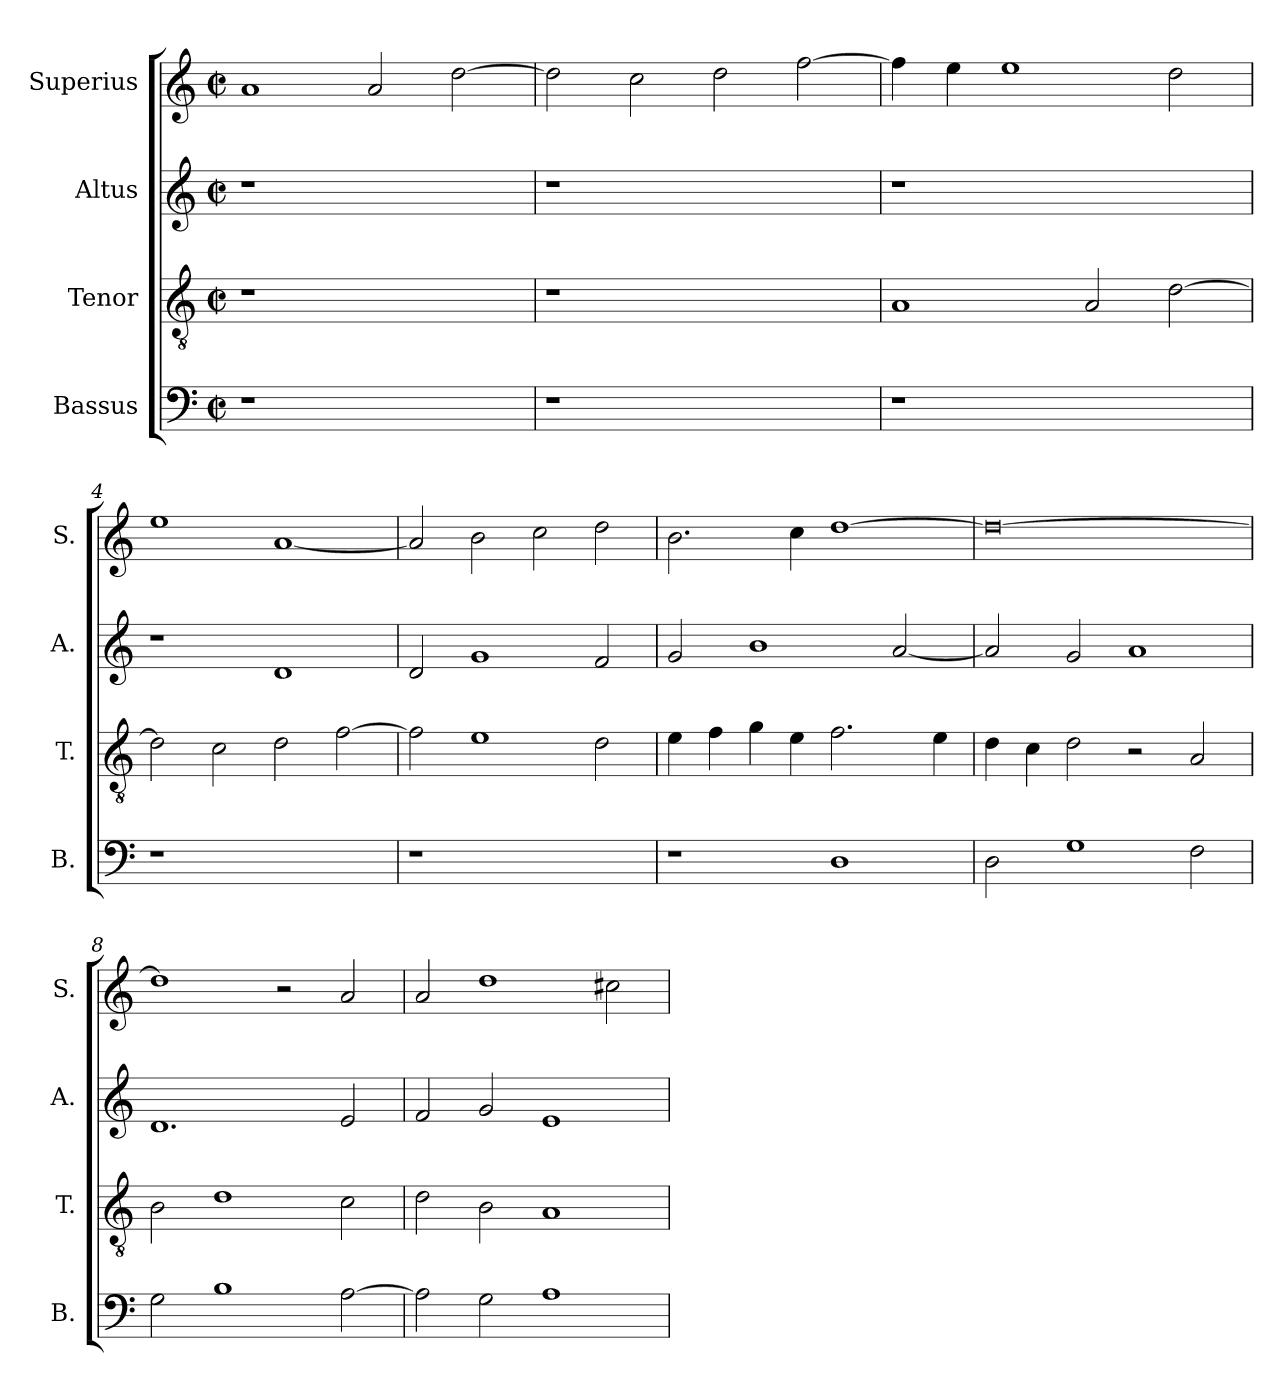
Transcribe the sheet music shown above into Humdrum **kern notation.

**kern	**kern	**kern	**kern
*part4	*part3	*part2	*part1
*staff4	*staff3	*staff2	*staff1
*I"Bassus	*I"Tenor	*I"Altus	*I"Superius
*I'B.	*I'T.	*I'A.	*I'S.
!!LO:PB:g=z
*clefF4	*clefGv2	*clefG2	*clefG2
*	*ITrd7c12	*	*
*k[]	*k[]	*k[]	*k[]
*C:	*C:	*C:	*C:
*M2/2	*M2/2	*M2/2	*M2/2
*met(c|)	*met(c|)	*met(c|)	*met(c|)
=1	=1	=1	=1
!LO:N:vis=1	!LO:N:vis=1	!LO:N:vis=1	!
1r	1r	1r	1ai
1ryy	1ryy	1ryy	2ai/
.	.	.	[>2ddi\
=2	=2	=2	=2
!LO:N:vis=1	!LO:N:vis=1	!LO:N:vis=1	!
1r	1r	1r	2ddi\]
.	.	.	2cci\
1ryy	1ryy	1ryy	2ddi\
.	.	.	[>2ffi\
=3	=3	=3	=3
!LO:N:vis=1	!	!LO:N:vis=1	!
1r	1AAi	1r	4ffi\]
.	.	.	4eei\
.	.	.	1eei
1ryy	2AAi/	1ryy	.
.	[>2Di\	.	2ddi\
=4	=4	=4	=4
!LO:N:vis=1	!	!	!
1r	2Di\]	1r	1eei
.	2Ci\	.	.
1ryy	2Di\	1di	[<1ai
.	[>2Fi\	.	.
!!LO:LB:g=z
=5	=5	=5	=5
!LO:N:vis=1	!	!	!
1r	2Fi\]	2di/	2ai/]
.	1Ei	1gi	2bi\
1ryy	.	.	2cci\
.	2Di\	2fi/	2ddi\
=6	=6	=6	=6
1r	4Ei\	2gi/	2.bi\
.	4Fi\	.	.
.	4Gi\	1bi	.
.	4Ei\	.	4cci\
1Di	2.Fi\	.	[>1ddi
.	.	[<2ai/	.
.	4Ei\	.	.
=7	=7	=7	=7
2Di\	4Di\	2ai/]	0ddi_>
.	4Ci\	.	.
1Gi	2Di\	2gi/	.
.	2r	1ai	.
2Fi\	2AAi/	.	.
=8	=8	=8	=8
2Gi\	2BBi\	1.di	1ddi]
1Bi	1Di	.	.
.	.	.	2r
[>2Ai\	2Ci\	2ei/	2ai/
=9	=9	=9	=9
2Ai\]	2Di\	2fi/	2ai/
2Gi\	2BBi\	2gi/	1ddi
1Ai	1AAi	1ei	.
.	.	.	2cc#Xi\
=	=	=	=
*-	*-	*-	*-
